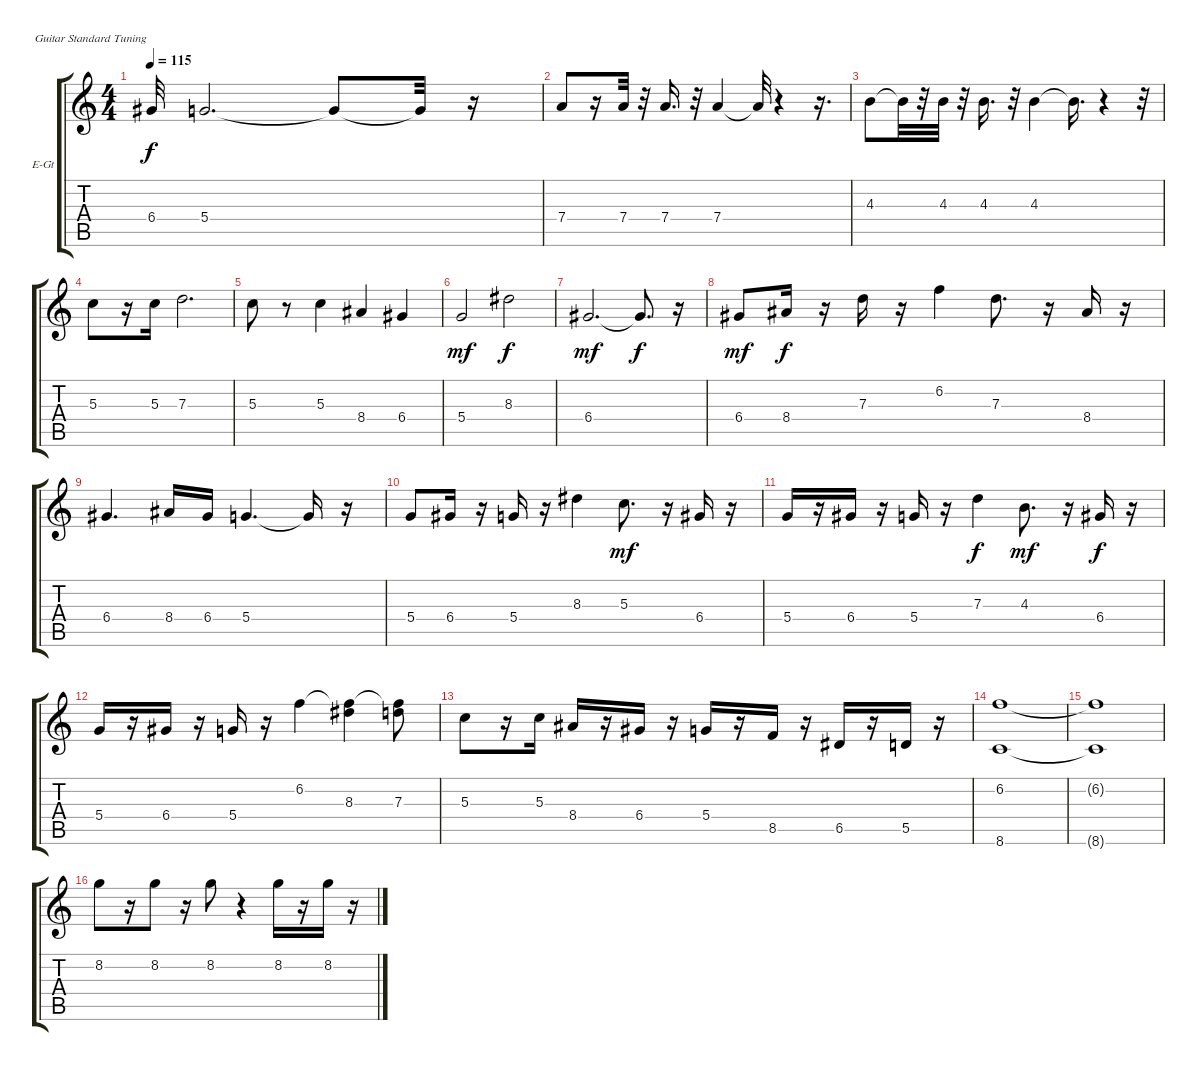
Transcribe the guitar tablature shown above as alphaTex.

\bracketExtendMode groupsimilarinstruments
\firstSystemTrackNameOrientation horizontal
\otherSystemsTrackNameOrientation horizontal
\track ("Ñîëî" "E-Gt") {instrument distortionguitar}
\staff {score tabs}
\tuning (E4 B3 G3 D3 A2 E2)
\ts (4 4)
\tempo 115
\clef g2
\ks c
6.4{t}.32{dy f} 5.4.2{d} 5.4{t}.8 5.4{t}.32 r.16 |
7.4.8 r.16 7.4.32 r.32 7.4.16{d} r.32 7.4.4 7.4{t}.32 r.4 r.16{d} |
4.3.8 4.3{t}.32 r.32 4.3.32 r.32 4.3.16{d} r.32 4.3.4 4.3{t}.16{d} r.4 r.32 |
5.3.8 r.16 5.3.16 7.3.2{d} |
5.3.8 r.8 5.3.4 8.4.4 6.4.4 |
5.4.2{dy mf} 8.3.2{dy f} |
6.4.2{d dy mf} 6.4{t}.8{d dy f} r.16 |
6.4.8{dy mf} 8.4.16{dy f} r.16 7.3.16 r.16 6.2.4 7.3.8{d} r.16 8.4.16 r.16 |
6.4.4{d} 8.4.16 6.4.16 5.4.4{d} 5.4{t}.16 r.16 |
5.4.8 6.4.16 r.16 5.4.16 r.16 8.3.4 5.3.8{d dy mf} r.16 6.4.16 r.16 |
5.4.16 r.16 6.4.16 r.16 5.4.16 r.16 7.3.4{dy f} 4.3.8{d dy mf} r.16 6.4.16{dy f} r.16 |
5.4.16 r.16 6.4.16 r.16 5.4.16 r.16 6.2.4 (8.3 6.2{t}).4 (7.3 6.2{t}).8 |
5.3.8 r.16 5.3.16 8.4.16 r.16 6.4.16 r.16 5.4.16 r.16 8.5.16 r.16 6.5.16 r.16 5.5.16 r.16 |
(8.6 6.2).1 |
(8.6{t} 6.2{t}).1 |
8.2.8 r.16 8.2.8 r.16 8.2.8 r.4 8.2.16 r.16 8.2.16 r.16
